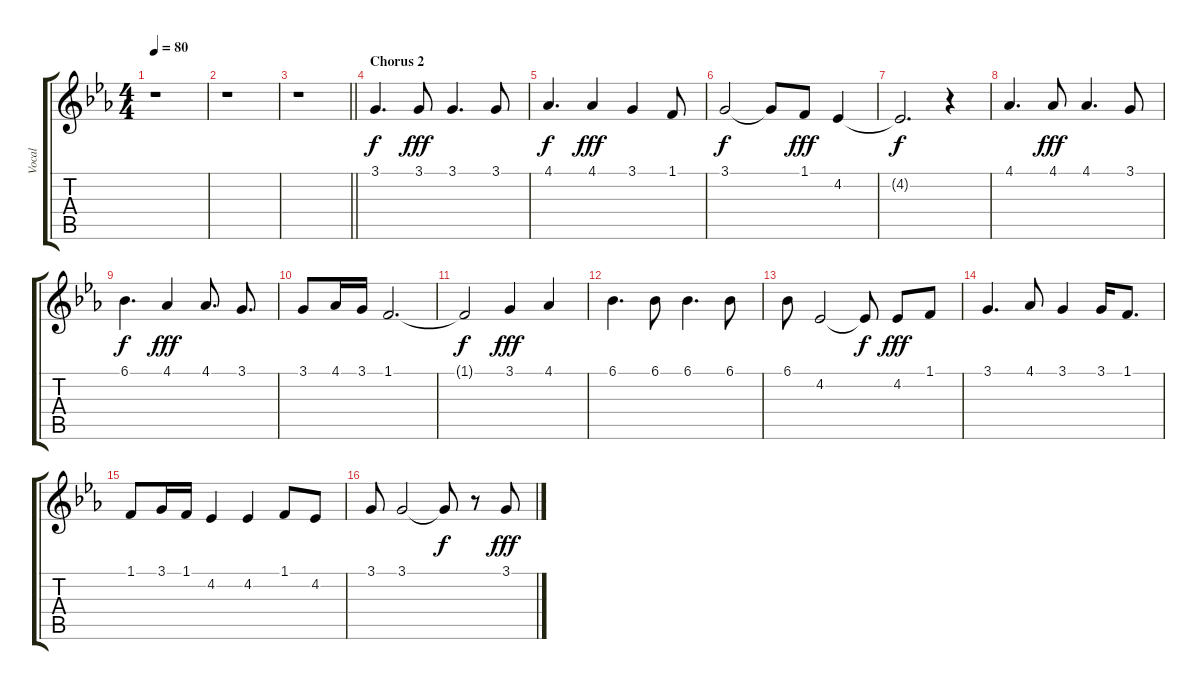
\track ("Vocal" "Vocal") {instrument tenorsax}
\staff {score tabs}
\tuning (E4 B3 G3 D3 A2 E2) {hide}
\ts (4 4)
\tempo 80
\clef g2
\ks eb
r.1{dy fff} |
r.1 |
\barLineRight lightlight
r.1 |
\section ("" "Chorus 2")
3.1.4{d dy f} 3.1.8{dy fff} 3.1.4{d} 3.1.8 |
4.1.4{d dy f} 4.1.4{dy fff} 3.1.4 1.1.8 |
3.1.2{dy f} 3.1{t}.8 1.1.8{dy fff} 4.2.4 |
4.2{t}.2{d dy f} r.4 |
4.1.4{d} 4.1.8{dy fff} 4.1.4{d} 3.1.8 |
6.1.4{d dy f} 4.1.4{dy fff} 4.1.8{d} 3.1.8{d} |
3.1.8 4.1.16 3.1.16 1.1.2{d} |
1.1{t}.2{dy f} 3.1.4{dy fff} 4.1.4 |
6.1.4{d} 6.1.8 6.1.4{d} 6.1.8 |
6.1.8 4.2.2 4.2{t}.8{dy f} 4.2.8{dy fff} 1.1.8 |
3.1.4{d} 4.1.8 3.1.4 3.1.16 1.1.8{d} |
1.1.8 3.1.16 1.1.16 4.2.4 4.2.4 1.1.8 4.2.8 |
3.1.8 3.1.2 3.1{t}.8{dy f} r.8 3.1.8{dy fff}
